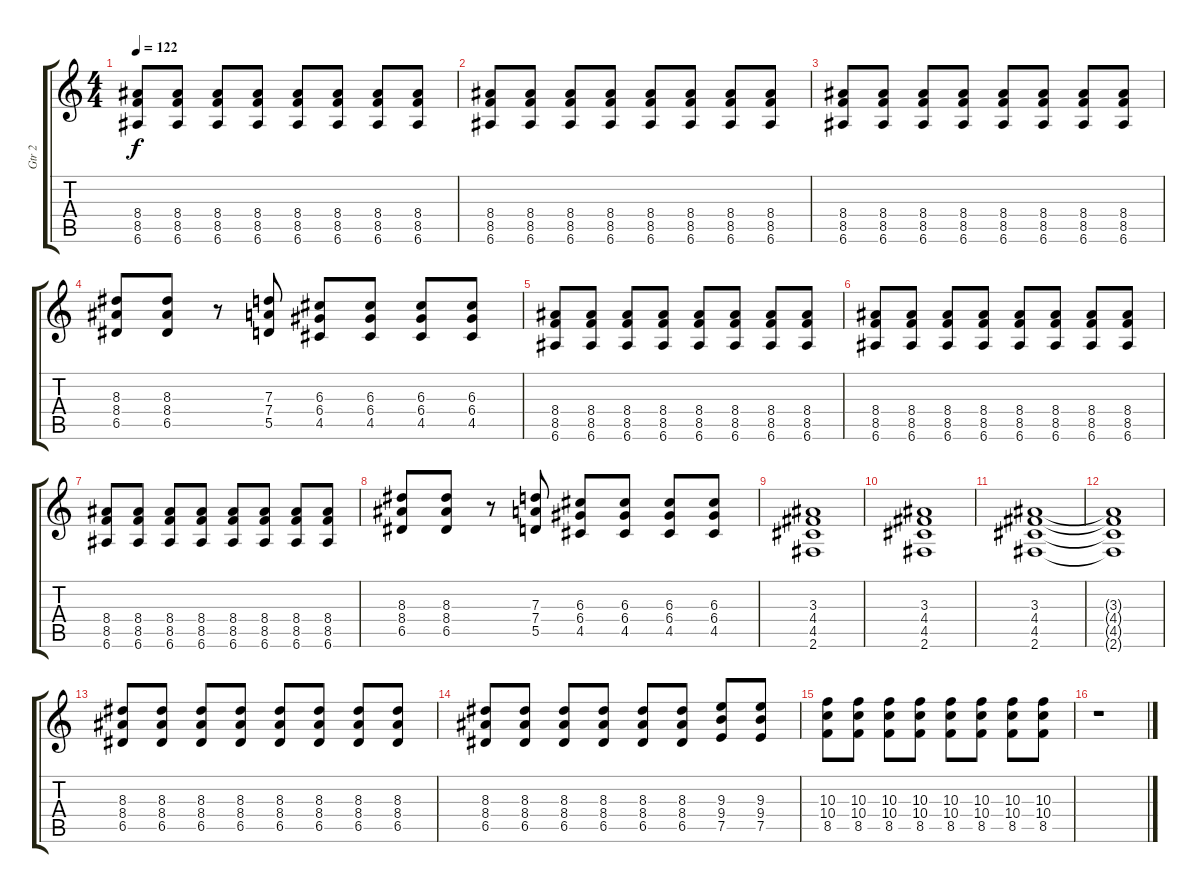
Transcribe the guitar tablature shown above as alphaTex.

\track ("Gtr 2" "Gtr 2") {instrument distortionguitar}
\staff {score tabs}
\tuning (E4 B3 G3 D3 A2 E2) {hide}
\ts (4 4)
\tempo 122
\clef g2
\ks c
(8.4 8.5 6.6).8{dy f} (8.4 8.5 6.6).8 (8.4 8.5 6.6).8 (8.4 8.5 6.6).8 (8.4 8.5 6.6).8 (8.4 8.5 6.6).8 (8.4 8.5 6.6).8 (8.4 8.5 6.6).8 |
(8.4 8.5 6.6).8 (8.4 8.5 6.6).8 (8.4 8.5 6.6).8 (8.4 8.5 6.6).8 (8.4 8.5 6.6).8 (8.4 8.5 6.6).8 (8.4 8.5 6.6).8 (8.4 8.5 6.6).8 |
(8.4 8.5 6.6).8 (8.4 8.5 6.6).8 (8.4 8.5 6.6).8 (8.4 8.5 6.6).8 (8.4 8.5 6.6).8 (8.4 8.5 6.6).8 (8.4 8.5 6.6).8 (8.4 8.5 6.6).8 |
(8.3 8.4 6.5).8 (8.3 8.4 6.5).8 r.8 (7.3 7.4 5.5).8 (6.3 6.4 4.5).8 (6.3 6.4 4.5).8 (6.3 6.4 4.5).8 (6.3 6.4 4.5).8 |
(8.4 8.5 6.6).8 (8.4 8.5 6.6).8 (8.4 8.5 6.6).8 (8.4 8.5 6.6).8 (8.4 8.5 6.6).8 (8.4 8.5 6.6).8 (8.4 8.5 6.6).8 (8.4 8.5 6.6).8 |
(8.4 8.5 6.6).8 (8.4 8.5 6.6).8 (8.4 8.5 6.6).8 (8.4 8.5 6.6).8 (8.4 8.5 6.6).8 (8.4 8.5 6.6).8 (8.4 8.5 6.6).8 (8.4 8.5 6.6).8 |
(8.4 8.5 6.6).8 (8.4 8.5 6.6).8 (8.4 8.5 6.6).8 (8.4 8.5 6.6).8 (8.4 8.5 6.6).8 (8.4 8.5 6.6).8 (8.4 8.5 6.6).8 (8.4 8.5 6.6).8 |
(8.3 8.4 6.5).8 (8.3 8.4 6.5).8 r.8 (7.3 7.4 5.5).8 (6.3 6.4 4.5).8 (6.3 6.4 4.5).8 (6.3 6.4 4.5).8 (6.3 6.4 4.5).8 |
(3.3 4.4 4.5 2.6).1 |
(3.3 4.4 4.5 2.6).1 |
(3.3 4.4 4.5 2.6).1 |
(3.3{t} 4.4{t} 4.5{t} 2.6{t}).1 |
(8.3 8.4 6.5).8 (8.3 8.4 6.5).8 (8.3 8.4 6.5).8 (8.3 8.4 6.5).8 (8.3 8.4 6.5).8 (8.3 8.4 6.5).8 (8.3 8.4 6.5).8 (8.3 8.4 6.5).8 |
(8.3 8.4 6.5).8 (8.3 8.4 6.5).8 (8.3 8.4 6.5).8 (8.3 8.4 6.5).8 (8.3 8.4 6.5).8 (8.3 8.4 6.5).8 (9.3 9.4 7.5).8 (9.3 9.4 7.5).8 |
(10.3 10.4 8.5).8 (10.3 10.4 8.5).8 (10.3 10.4 8.5).8 (10.3 10.4 8.5).8 (10.3 10.4 8.5).8 (10.3 10.4 8.5).8 (10.3 10.4 8.5).8 (10.3 10.4 8.5).8 |
r.1
